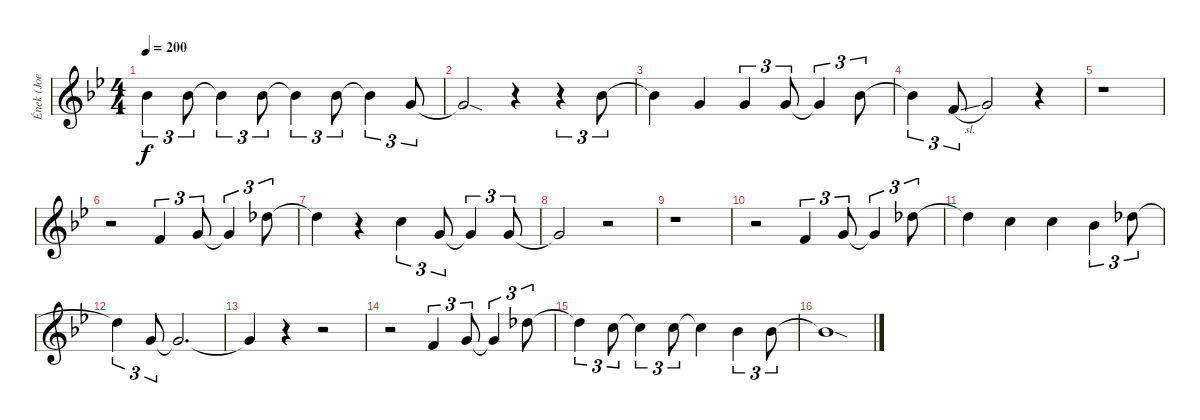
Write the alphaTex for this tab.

\track ("Ének (Joe Lynn Turner)" "Ének (Joe ") {instrument lead2sawtooth}
\staff {score}
\tuning (E4 B3 G3 D3 A2 E2) {hide}
\ts (4 4)
\tempo 200
\clef g2
\ks bb
6.1.4{tu (3 2) dy f} 6.1.8{tu (3 2)} 6.1{t}.4{tu (3 2)} 6.1.8{tu (3 2)} 6.1{t}.4{tu (3 2)} 6.1.8{tu (3 2)} 6.1{t}.4{tu (3 2)} 3.1.8{tu (3 2)} |
3.1{sod t}.2 r.4 r.4{tu (3 2)} 6.1.8{tu (3 2)} |
6.1{t}.4 3.1.4 3.1.4{tu (3 2)} 3.1.8{tu (3 2)} 3.1{t}.4{tu (3 2)} 6.1.8{tu (3 2)} |
6.1{t}.4{tu (3 2)} 1.1{sl}.8{tu (3 2)} 3.1.2 r.4 |
r.1 |
r.2 1.1.4{tu (3 2)} 3.1.8{tu (3 2)} 3.1{t}.4{tu (3 2)} 9.1.8{tu (3 2)} |
9.1{t}.4 r.4 8.1.4{tu (3 2)} 3.1.8{tu (3 2)} 3.1{t}.4{tu (3 2)} 3.1.8{tu (3 2)} |
3.1{t}.2 r.2 |
r.1 |
r.2 1.1.4{tu (3 2)} 3.1.8{tu (3 2)} 3.1{t}.4{tu (3 2)} 9.1.8{tu (3 2)} |
9.1{t}.4 8.1.4 8.1.4 6.1.4{tu (3 2)} 9.1.8{tu (3 2)} |
9.1{t}.4{tu (3 2)} 3.1.8{tu (3 2)} 3.1{t}.2{d} |
3.1{t}.4 r.4 r.2 |
r.2 1.1.4{tu (3 2)} 3.1.8{tu (3 2)} 3.1{t}.4{tu (3 2)} 9.1.8{tu (3 2)} |
9.1{t}.4{tu (3 2)} 8.1.8{tu (3 2)} 8.1{t}.4{tu (3 2)} 8.1.8{tu (3 2)} 8.1{t}.4 6.1.4{tu (3 2)} 6.1.8{tu (3 2)} |
6.1{sod t}.1
